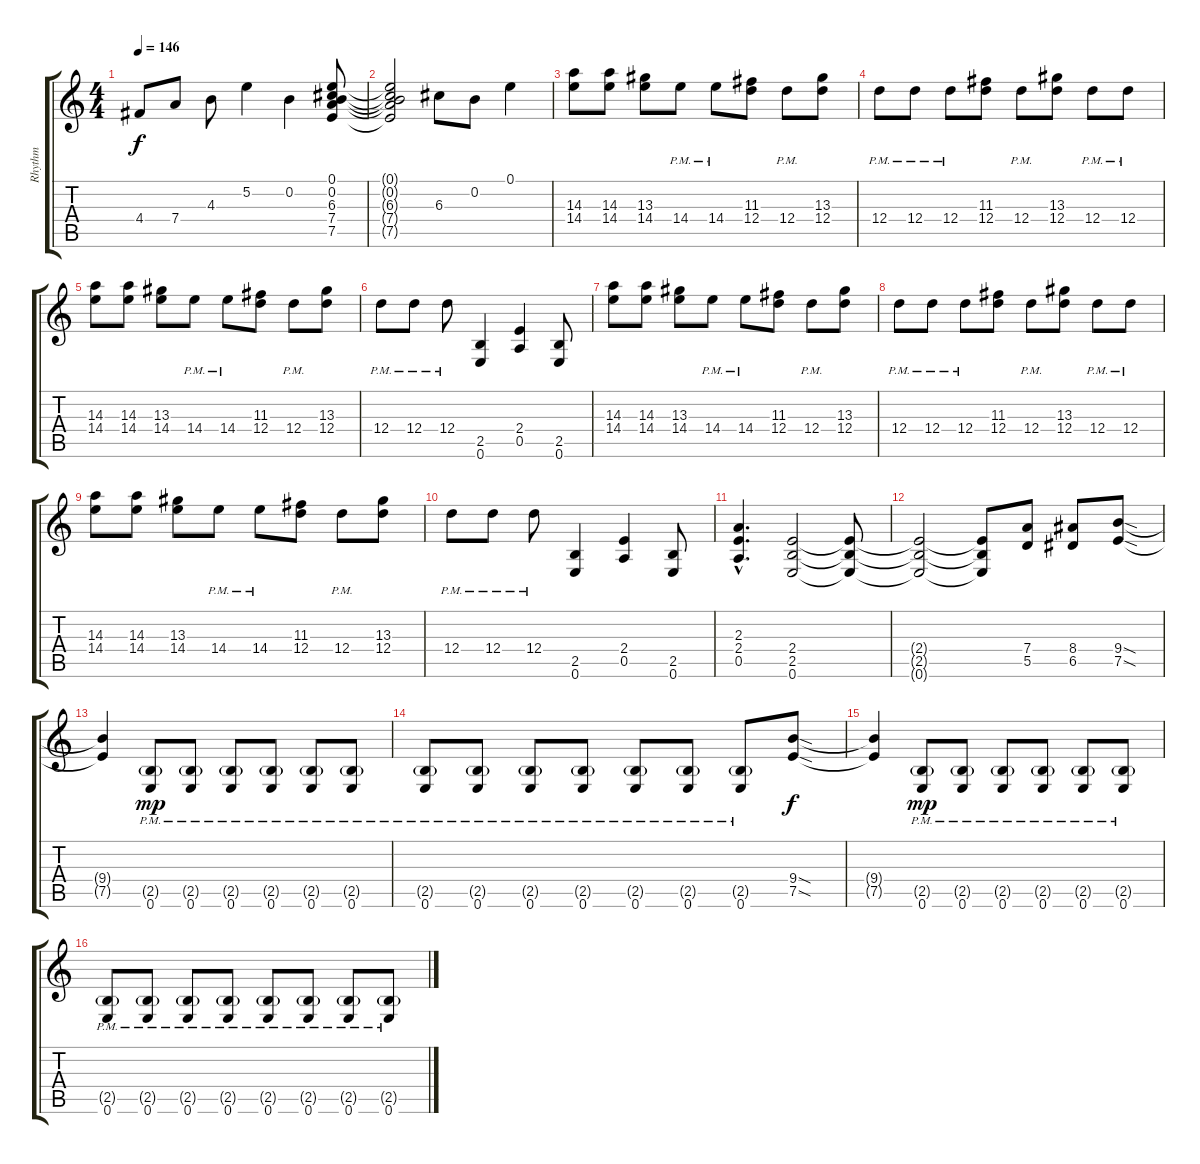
\track ("Rhythm" "Rhythm") {instrument distortionguitar}
\staff {score tabs}
\tuning (E4 B3 G3 D3 A2 E2) {hide}
\ts (4 4)
\tempo 146
\clef g2
\ks c
4.4.8{dy f} 7.4.8 4.3.8 5.2.4 0.2.4 (0.1 0.2 6.3 7.4 7.5).8 |
(0.1{t} 0.2{t} 6.3{t} 7.4{t} 7.5{t}).2 6.3.8 0.2.8 0.1.4 |
(14.3 14.4).8 (14.3 14.4).8 (13.3 14.4).8 14.4{pm}.8 14.4{pm}.8 (11.3 12.4).8 12.4{pm}.8 (13.3 12.4).8 |
12.4{pm}.8 12.4{pm}.8 12.4{pm}.8 (11.3 12.4).8 12.4{pm}.8 (13.3 12.4).8 12.4{pm}.8 12.4{pm}.8 |
(14.3 14.4).8 (14.3 14.4).8 (13.3 14.4).8 14.4{pm}.8 14.4{pm}.8 (11.3 12.4).8 12.4{pm}.8 (13.3 12.4).8 |
12.4{pm}.8 12.4{pm}.8 12.4{pm}.8 (2.5 0.6).4 (2.4 0.5).4 (2.5 0.6).8 |
(14.3 14.4).8 (14.3 14.4).8 (13.3 14.4).8 14.4{pm}.8 14.4{pm}.8 (11.3 12.4).8 12.4{pm}.8 (13.3 12.4).8 |
12.4{pm}.8 12.4{pm}.8 12.4{pm}.8 (11.3 12.4).8 12.4{pm}.8 (13.3 12.4).8 12.4{pm}.8 12.4{pm}.8 |
(14.3 14.4).8 (14.3 14.4).8 (13.3 14.4).8 14.4{pm}.8 14.4{pm}.8 (11.3 12.4).8 12.4{pm}.8 (13.3 12.4).8 |
12.4{pm}.8 12.4{pm}.8 12.4{pm}.8 (2.5 0.6).4 (2.4 0.5).4 (2.5 0.6).8 |
(2.3{hac} 2.4{hac} 0.5{hac}).4{d} (2.4 2.5 0.6).2 (2.4{t} 2.5{t} 0.6{t}).8 |
(2.4{t} 2.5{t} 0.6{t}).2 (2.4{t} 2.5{t} 0.6{t}).8 (7.4 5.5).8 (8.4 6.5).8 (9.4{sod} 7.5{sod}).8 |
(9.4{t} 7.5{t}).4 (2.5{g pm} 0.6{pm}).8{dy mp} (2.5{g pm} 0.6{pm}).8 (2.5{g pm} 0.6{pm}).8 (2.5{g pm} 0.6{pm}).8 (2.5{g pm} 0.6{pm}).8 (2.5{g pm} 0.6{pm}).8 |
(2.5{g pm} 0.6{pm}).8 (2.5{g pm} 0.6{pm}).8 (2.5{g pm} 0.6{pm}).8 (2.5{g pm} 0.6{pm}).8 (2.5{g pm} 0.6{pm}).8 (2.5{g pm} 0.6{pm}).8 (2.5{g pm} 0.6{pm}).8 (9.4{sod} 7.5{sod}).8{dy f} |
(9.4{t} 7.5{t}).4 (2.5{g pm} 0.6{pm}).8{dy mp} (2.5{g pm} 0.6{pm}).8 (2.5{g pm} 0.6{pm}).8 (2.5{g pm} 0.6{pm}).8 (2.5{g pm} 0.6{pm}).8 (2.5{g pm} 0.6{pm}).8 |
(2.5{g pm} 0.6{pm}).8 (2.5{g pm} 0.6{pm}).8 (2.5{g pm} 0.6{pm}).8 (2.5{g pm} 0.6{pm}).8 (2.5{g pm} 0.6{pm}).8 (2.5{g pm} 0.6{pm}).8 (2.5{g pm} 0.6{pm}).8 (2.5{g pm} 0.6{pm}).8
